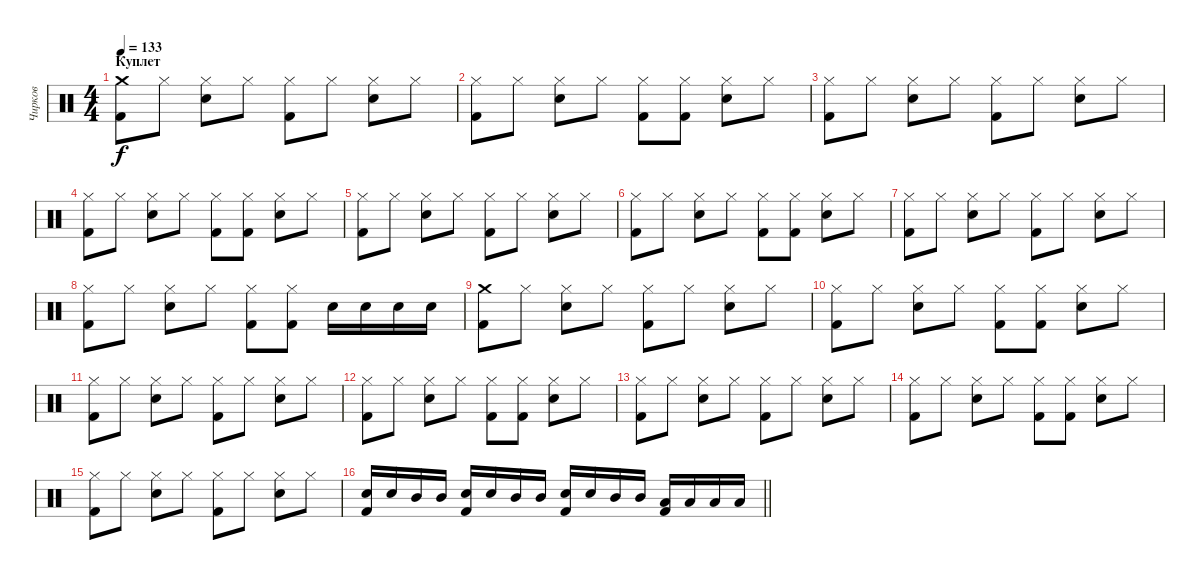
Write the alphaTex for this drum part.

\track ("Чирков" "Чирков") {instrument percussion}
\staff {score}
\articulation defaults
\ts (4 4)
\section ("" "Куплет")
\tempo 133
\clef neutral
\ks c
("Crash medium (hit)" "Kick (hit) 2").8{dy f} "Hi-Hat (closed)".8 ("Hi-Hat (closed)" "Snare (hit) 2").8 "Hi-Hat (closed)".8 ("Hi-Hat (closed)" "Kick (hit) 2").8 "Hi-Hat (closed)".8 ("Hi-Hat (closed)" "Snare (hit) 2").8 "Hi-Hat (closed)".8 |
("Hi-Hat (closed)" "Kick (hit) 2").8 "Hi-Hat (closed)".8 ("Hi-Hat (closed)" "Snare (hit) 2").8 "Hi-Hat (closed)".8 ("Hi-Hat (closed)" "Kick (hit) 2").8 ("Hi-Hat (closed)" "Kick (hit) 2").8 ("Hi-Hat (closed)" "Snare (hit) 2").8 "Hi-Hat (closed)".8 |
("Hi-Hat (closed)" "Kick (hit) 2").8 "Hi-Hat (closed)".8 ("Hi-Hat (closed)" "Snare (hit) 2").8 "Hi-Hat (closed)".8 ("Hi-Hat (closed)" "Kick (hit) 2").8 "Hi-Hat (closed)".8 ("Hi-Hat (closed)" "Snare (hit) 2").8 "Hi-Hat (closed)".8 |
("Hi-Hat (closed)" "Kick (hit) 2").8 "Hi-Hat (closed)".8 ("Hi-Hat (closed)" "Snare (hit) 2").8 "Hi-Hat (closed)".8 ("Hi-Hat (closed)" "Kick (hit) 2").8 ("Hi-Hat (closed)" "Kick (hit) 2").8 ("Hi-Hat (closed)" "Snare (hit) 2").8 "Hi-Hat (closed)".8 |
("Hi-Hat (closed)" "Kick (hit) 2").8 "Hi-Hat (closed)".8 ("Hi-Hat (closed)" "Snare (hit) 2").8 "Hi-Hat (closed)".8 ("Hi-Hat (closed)" "Kick (hit) 2").8 "Hi-Hat (closed)".8 ("Hi-Hat (closed)" "Snare (hit) 2").8 "Hi-Hat (closed)".8 |
("Hi-Hat (closed)" "Kick (hit) 2").8 "Hi-Hat (closed)".8 ("Hi-Hat (closed)" "Snare (hit) 2").8 "Hi-Hat (closed)".8 ("Hi-Hat (closed)" "Kick (hit) 2").8 ("Hi-Hat (closed)" "Kick (hit) 2").8 ("Hi-Hat (closed)" "Snare (hit) 2").8 "Hi-Hat (closed)".8 |
("Hi-Hat (closed)" "Kick (hit) 2").8 "Hi-Hat (closed)".8 ("Hi-Hat (closed)" "Snare (hit) 2").8 "Hi-Hat (closed)".8 ("Hi-Hat (closed)" "Kick (hit) 2").8 "Hi-Hat (closed)".8 ("Hi-Hat (closed)" "Snare (hit) 2").8 "Hi-Hat (closed)".8 |
("Hi-Hat (closed)" "Kick (hit) 2").8 "Hi-Hat (closed)".8 ("Hi-Hat (closed)" "Snare (hit) 2").8 "Hi-Hat (closed)".8 ("Hi-Hat (closed)" "Kick (hit) 2").8 ("Hi-Hat (closed)" "Kick (hit) 2").8 "Snare (hit) 2".16 "Snare (hit) 2".16 "Snare (hit) 2".16 "Snare (hit) 2".16 |
("Crash medium (hit)" "Kick (hit) 2").8 "Hi-Hat (closed)".8 ("Hi-Hat (closed)" "Snare (hit) 2").8 "Hi-Hat (closed)".8 ("Hi-Hat (closed)" "Kick (hit) 2").8 "Hi-Hat (closed)".8 ("Hi-Hat (closed)" "Snare (hit) 2").8 "Hi-Hat (closed)".8 |
("Hi-Hat (closed)" "Kick (hit) 2").8 "Hi-Hat (closed)".8 ("Hi-Hat (closed)" "Snare (hit) 2").8 "Hi-Hat (closed)".8 ("Hi-Hat (closed)" "Kick (hit) 2").8 ("Hi-Hat (closed)" "Kick (hit) 2").8 ("Hi-Hat (closed)" "Snare (hit) 2").8 "Hi-Hat (closed)".8 |
("Hi-Hat (closed)" "Kick (hit) 2").8 "Hi-Hat (closed)".8 ("Hi-Hat (closed)" "Snare (hit) 2").8 "Hi-Hat (closed)".8 ("Hi-Hat (closed)" "Kick (hit) 2").8 "Hi-Hat (closed)".8 ("Hi-Hat (closed)" "Snare (hit) 2").8 "Hi-Hat (closed)".8 |
("Hi-Hat (closed)" "Kick (hit) 2").8 "Hi-Hat (closed)".8 ("Hi-Hat (closed)" "Snare (hit) 2").8 "Hi-Hat (closed)".8 ("Hi-Hat (closed)" "Kick (hit) 2").8 ("Hi-Hat (closed)" "Kick (hit) 2").8 ("Hi-Hat (closed)" "Snare (hit) 2").8 "Hi-Hat (closed)".8 |
("Hi-Hat (closed)" "Kick (hit) 2").8 "Hi-Hat (closed)".8 ("Hi-Hat (closed)" "Snare (hit) 2").8 "Hi-Hat (closed)".8 ("Hi-Hat (closed)" "Kick (hit) 2").8 "Hi-Hat (closed)".8 ("Hi-Hat (closed)" "Snare (hit) 2").8 "Hi-Hat (closed)".8 |
("Hi-Hat (closed)" "Kick (hit) 2").8 "Hi-Hat (closed)".8 ("Hi-Hat (closed)" "Snare (hit) 2").8 "Hi-Hat (closed)".8 ("Hi-Hat (closed)" "Kick (hit) 2").8 ("Hi-Hat (closed)" "Kick (hit) 2").8 ("Hi-Hat (closed)" "Snare (hit) 2").8 "Hi-Hat (closed)".8 |
("Hi-Hat (closed)" "Kick (hit) 2").8 "Hi-Hat (closed)".8 ("Hi-Hat (closed)" "Snare (hit) 2").8 "Hi-Hat (closed)".8 ("Hi-Hat (closed)" "Kick (hit) 2").8 "Hi-Hat (closed)".8 ("Hi-Hat (closed)" "Snare (hit) 2").8 "Hi-Hat (closed)".8 |
\barLineRight lightlight
("Snare (hit) 2" "Kick (hit) 2").16 "Snare (hit) 2".16 "Mid Tom (hit)".16 "Mid Tom (hit)".16 ("Snare (hit) 2" "Kick (hit) 2").16 "Snare (hit) 2".16 "Mid Tom (hit)".16 "Mid Tom (hit)".16 ("Snare (hit) 2" "Kick (hit) 2").16 "Snare (hit) 2".16 "Mid Tom (hit)".16 "Mid Tom (hit)".16 ("Low Tom (hit)" "Kick (hit) 2").16 "Low Tom (hit)".16 "Low Floor Tom (hit)".16 "Low Floor Tom (hit)".16
